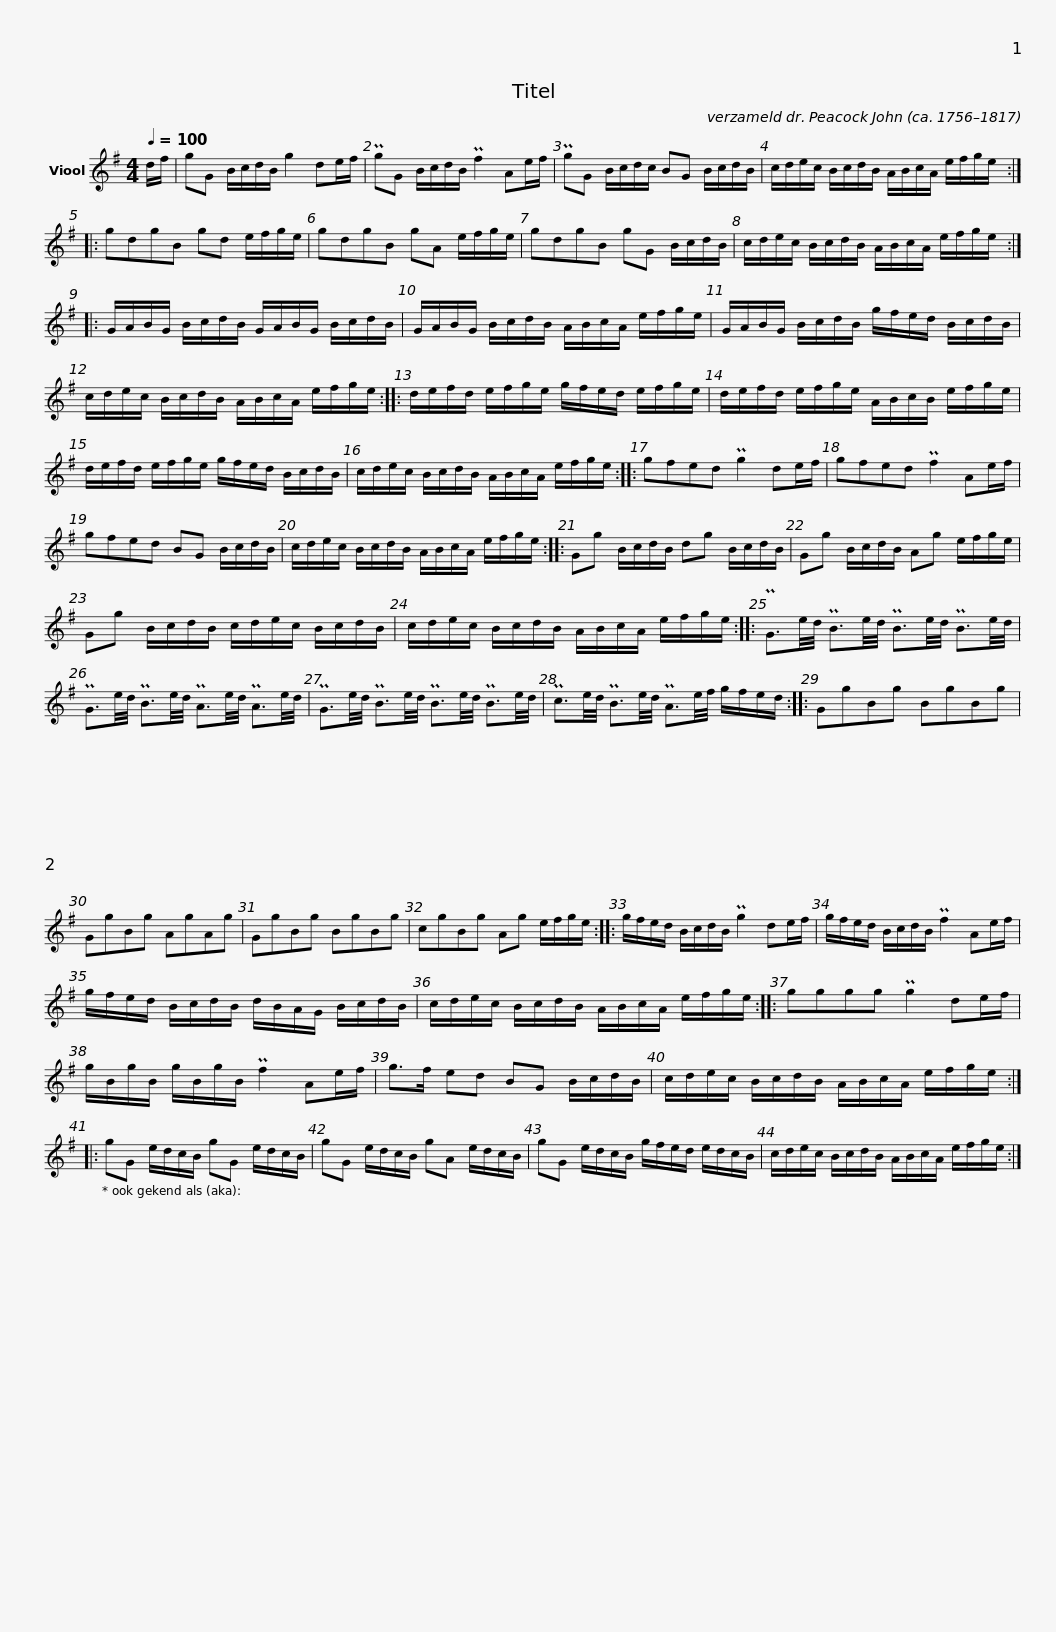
X:1
L:1/8
Q:1/4=100
M:4/4
I:linebreak $
K:G
V:1 treble
V:1
 d/f/ | gG B/c/d/B/ g2 de/f/ | PgG B/c/d/B/ Pf2 Ae/f/ | PgG B/c/d/c/ BG B/c/d/B/ | c/d/e/c/ B/c/d/B/ A/B/c/A/ e/f/g/e/ ::$ %5
 gdgB gd e/f/g/e/ | gdgB gA e/f/g/e/ | gdgB gG B/c/d/B/ | c/d/e/c/ B/c/d/B/ A/B/c/A/ e/f/g/e/ ::$ G/A/B/G/ B/c/d/B/ G/A/B/G/ B/c/d/B/ | %10
 G/A/B/G/ B/c/d/B/ A/B/c/A/ e/f/g/e/ |$ G/A/B/G/ B/c/d/B/ g/f/e/d/ B/c/d/B/ | c/d/e/c/ B/c/d/B/ A/B/c/A/ e/f/g/e/ ::$ d/e/f/d/ e/f/g/e/ g/f/e/d/ e/f/g/e/ | d/e/f/d/ e/f/g/e/ A/B/c/B/ e/f/g/e/ |$ %15
 d/e/f/d/ e/f/g/e/ g/f/e/d/ B/c/d/B/ | c/d/e/c/ B/c/d/B/ A/B/c/A/ e/f/g/e/ ::$ gfed Pg2 de/f/ | gfed Pf2 Ae/f/ | gfed BG B/c/d/B/ | %20
 c/d/e/c/ B/c/d/B/ A/B/c/A/ e/f/g/e/ ::$ Gg B/c/d/B/ dg B/c/d/B/ | Gg B/c/d/B/ Ag e/f/g/e/ | Gg B/c/d/B/ c/d/e/c/ B/c/d/B/ | c/d/e/c/ B/c/d/B/ A/B/c/A/ e/f/g/e/ ::$ %25
 PG3/2e/4d/4 PB3/2e/4d/4 PB3/2e/4d/4 PB3/2e/4d/4 | PG3/2e/4d/4 PB3/2e/4d/4 PA3/2e/4d/4 PA3/2e/4d/4 | PG3/2e/4d/4 PB3/2e/4d/4 PB3/2e/4d/4 PB3/2e/4d/4 | Pc3/2e/4d/4 PB3/2e/4d/4 PA3/2e/4f/4 g/f/e/d/ ::$ GgBg BgBg | %30
 GgBg AgAg | GgBg BgBg | cgBg Ag e/f/g/e/ ::$ g/f/e/d/ B/c/d/B/ Pg2 de/f/ | g/f/e/d/ B/c/d/B/ Pf2 Ae/f/ | %35
 g/f/e/d/ B/c/d/B/ d/B/A/G/ B/c/d/B/ | c/d/e/c/ B/c/d/B/ A/B/c/A/ e/f/g/e/ ::$ gggg Pg2 de/f/ | g/B/g/B/ g/B/g/B/ Pf2 Ae/f/ | g>f ed BG B/c/d/B/ | %40
 c/d/e/c/ B/c/d/B/ A/B/c/A/ e/f/g/e/ ::$ gG e/d/c/B/ gG e/d/c/B/ | gG e/d/c/B/ gA e/d/c/B/ | gG e/d/c/B/ g/f/e/d/ e/d/c/B/ | c/d/e/c/ B/c/d/B/ A/B/c/A/ e/f/g/e/ :| %45
